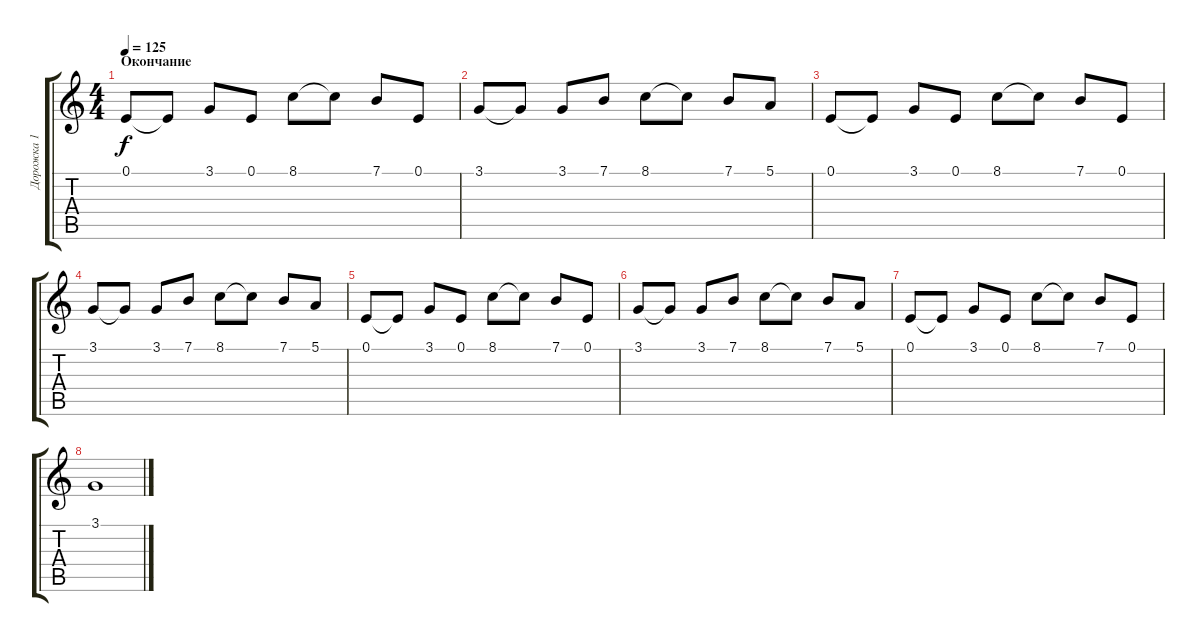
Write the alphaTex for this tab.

\track ("Дорожка 1" "Дорожка 1") {instrument rockorgan}
\staff {score tabs}
\tuning (E4 B3 G3 D3 A2 E2) {hide}
\ts (4 4)
\section ("" "Окончание")
\tempo 125
\clef g2
\ks c
0.1.8{dy f} 0.1{t}.8 3.1.8 0.1.8 8.1.8 8.1{t}.8 7.1.8 0.1.8 |
3.1.8 3.1{t}.8 3.1.8 7.1.8 8.1.8 8.1{t}.8 7.1.8 5.1.8 |
0.1.8 0.1{t}.8 3.1.8 0.1.8 8.1.8 8.1{t}.8 7.1.8 0.1.8 |
3.1.8 3.1{t}.8 3.1.8 7.1.8 8.1.8 8.1{t}.8 7.1.8 5.1.8 |
0.1.8 0.1{t}.8 3.1.8 0.1.8 8.1.8 8.1{t}.8 7.1.8 0.1.8 |
3.1.8 3.1{t}.8 3.1.8 7.1.8 8.1.8 8.1{t}.8 7.1.8 5.1.8 |
0.1.8 0.1{t}.8 3.1.8 0.1.8 8.1.8 8.1{t}.8 7.1.8 0.1.8 |
3.1.1
